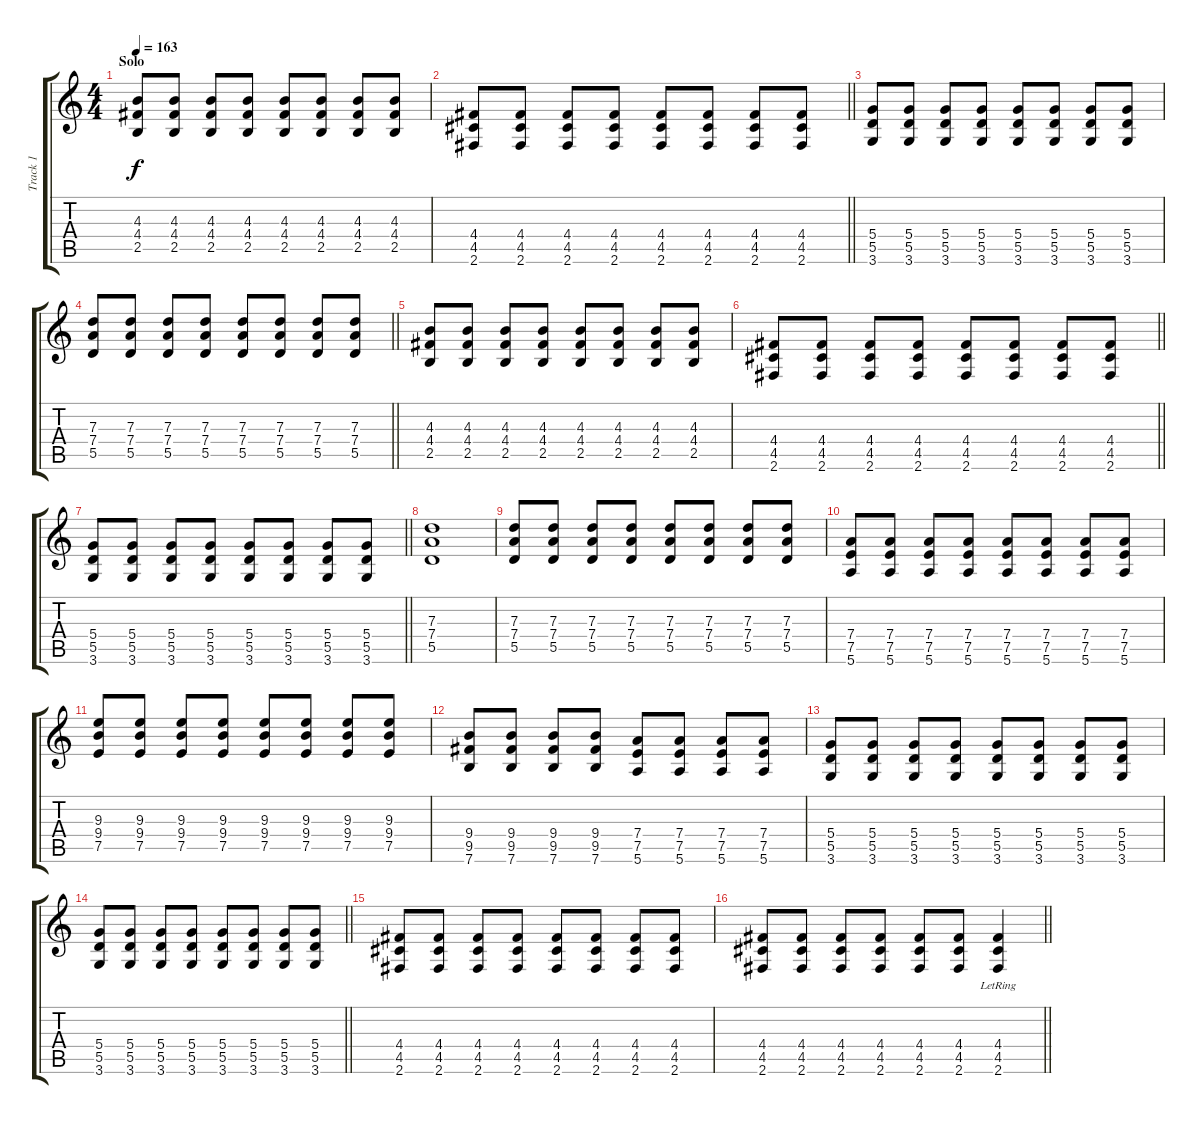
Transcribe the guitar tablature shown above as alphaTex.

\track ("Track 1" "Track 1") {instrument overdrivenguitar}
\staff {score tabs}
\tuning (E4 B3 G3 D3 A2 E2) {hide}
\ts (4 4)
\section ("" "Solo")
\tempo 163
\clef g2
\ks c
(4.3 4.4 2.5).8{dy f} (4.3 4.4 2.5).8 (4.3 4.4 2.5).8 (4.3 4.4 2.5).8 (4.3 4.4 2.5).8 (4.3 4.4 2.5).8 (4.3 4.4 2.5).8 (4.3 4.4 2.5).8 |
\barLineRight lightlight
(4.4 4.5 2.6).8 (4.4 4.5 2.6).8 (4.4 4.5 2.6).8 (4.4 4.5 2.6).8 (4.4 4.5 2.6).8 (4.4 4.5 2.6).8 (4.4 4.5 2.6).8 (4.4 4.5 2.6).8 |
(5.4 5.5 3.6).8 (5.4 5.5 3.6).8 (5.4 5.5 3.6).8 (5.4 5.5 3.6).8 (5.4 5.5 3.6).8 (5.4 5.5 3.6).8 (5.4 5.5 3.6).8 (5.4 5.5 3.6).8 |
\barLineRight lightlight
(7.3 7.4 5.5).8 (7.3 7.4 5.5).8 (7.3 7.4 5.5).8 (7.3 7.4 5.5).8 (7.3 7.4 5.5).8 (7.3 7.4 5.5).8 (7.3 7.4 5.5).8 (7.3 7.4 5.5).8 |
(4.3 4.4 2.5).8 (4.3 4.4 2.5).8 (4.3 4.4 2.5).8 (4.3 4.4 2.5).8 (4.3 4.4 2.5).8 (4.3 4.4 2.5).8 (4.3 4.4 2.5).8 (4.3 4.4 2.5).8 |
\barLineRight lightlight
(4.4 4.5 2.6).8 (4.4 4.5 2.6).8 (4.4 4.5 2.6).8 (4.4 4.5 2.6).8 (4.4 4.5 2.6).8 (4.4 4.5 2.6).8 (4.4 4.5 2.6).8 (4.4 4.5 2.6).8 |
\barLineRight lightlight
(5.4 5.5 3.6).8 (5.4 5.5 3.6).8 (5.4 5.5 3.6).8 (5.4 5.5 3.6).8 (5.4 5.5 3.6).8 (5.4 5.5 3.6).8 (5.4 5.5 3.6).8 (5.4 5.5 3.6).8 |
(7.3 7.4 5.5).1 |
(7.3 7.4 5.5).8 (7.3 7.4 5.5).8 (7.3 7.4 5.5).8 (7.3 7.4 5.5).8 (7.3 7.4 5.5).8 (7.3 7.4 5.5).8 (7.3 7.4 5.5).8 (7.3 7.4 5.5).8 |
(7.4 7.5 5.6).8 (7.4 7.5 5.6).8 (7.4 7.5 5.6).8 (7.4 7.5 5.6).8 (7.4 7.5 5.6).8 (7.4 7.5 5.6).8 (7.4 7.5 5.6).8 (7.4 7.5 5.6).8 |
(9.3 9.4 7.5).8 (9.3 9.4 7.5).8 (9.3 9.4 7.5).8 (9.3 9.4 7.5).8 (9.3 9.4 7.5).8 (9.3 9.4 7.5).8 (9.3 9.4 7.5).8 (9.3 9.4 7.5).8 |
(9.4 9.5 7.6).8 (9.4 9.5 7.6).8 (9.4 9.5 7.6).8 (9.4 9.5 7.6).8 (7.4 7.5 5.6).8 (7.4 7.5 5.6).8 (7.4 7.5 5.6).8 (7.4 7.5 5.6).8 |
(5.4 5.5 3.6).8 (5.4 5.5 3.6).8 (5.4 5.5 3.6).8 (5.4 5.5 3.6).8 (5.4 5.5 3.6).8 (5.4 5.5 3.6).8 (5.4 5.5 3.6).8 (5.4 5.5 3.6).8 |
\barLineRight lightlight
(5.4 5.5 3.6).8 (5.4 5.5 3.6).8 (5.4 5.5 3.6).8 (5.4 5.5 3.6).8 (5.4 5.5 3.6).8 (5.4 5.5 3.6).8 (5.4 5.5 3.6).8 (5.4 5.5 3.6).8 |
(4.4 4.5 2.6).8 (4.4 4.5 2.6).8 (4.4 4.5 2.6).8 (4.4 4.5 2.6).8 (4.4 4.5 2.6).8 (4.4 4.5 2.6).8 (4.4 4.5 2.6).8 (4.4 4.5 2.6).8 |
\barLineRight lightlight
(4.4 4.5 2.6).8 (4.4 4.5 2.6).8 (4.4 4.5 2.6).8 (4.4 4.5 2.6).8 (4.4 4.5 2.6).8 (4.4 4.5 2.6).8 (4.4{lr} 4.5{lr} 2.6{lr}).4
